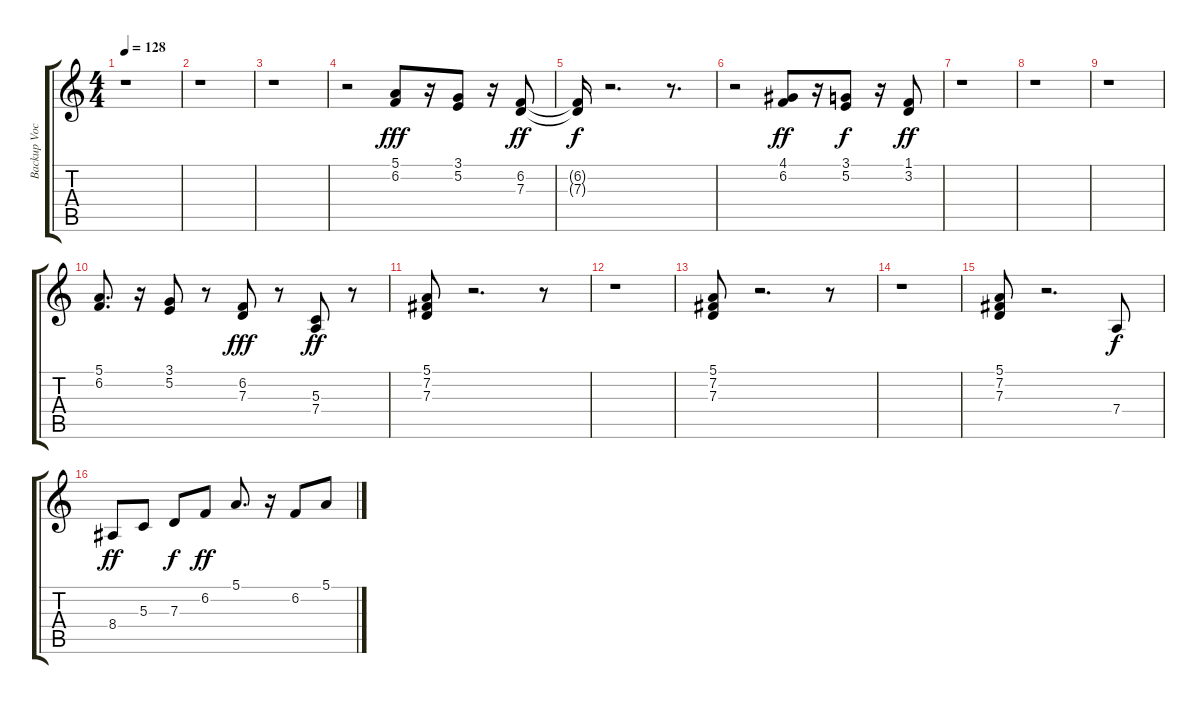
\track ("Backup Vocals" "Backup Voc") {instrument voiceoohs}
\staff {score tabs}
\tuning (E4 B3 G3 D3 A2 E2) {hide}
\ts (4 4)
\tempo 128
\clef g2
\ks c
r.1{dy fff} |
r.1 |
r.1 |
r.2 (5.1 6.2).8 r.16 (3.1 5.2).8 r.16 (6.2 7.3).8{dy ff} |
(6.2{t} 7.3{t}).16{dy f} r.2{d} r.8{d} |
r.2 (4.1 6.2).8{dy ff} r.16 (3.1 5.2).8{dy f} r.16 (1.1 3.2).8{dy ff} |
r.1 |
r.1 |
r.1 |
(5.1 6.2).8{d} r.16 (3.1 5.2).8 r.8 (6.2 7.3).8{dy fff} r.8 (5.3 7.4).8{dy ff} r.8 |
(5.1 7.2 7.3).8 r.2{d} r.8 |
r.1 |
(5.1 7.2 7.3).8 r.2{d} r.8 |
r.1 |
(5.1 7.2 7.3).8 r.2{d} 7.4.8{dy f} |
8.4.8{dy ff} 5.3.8 7.3.8{dy f} 6.2.8{dy ff} 5.1.8{d} r.16 6.2.8 5.1.8
